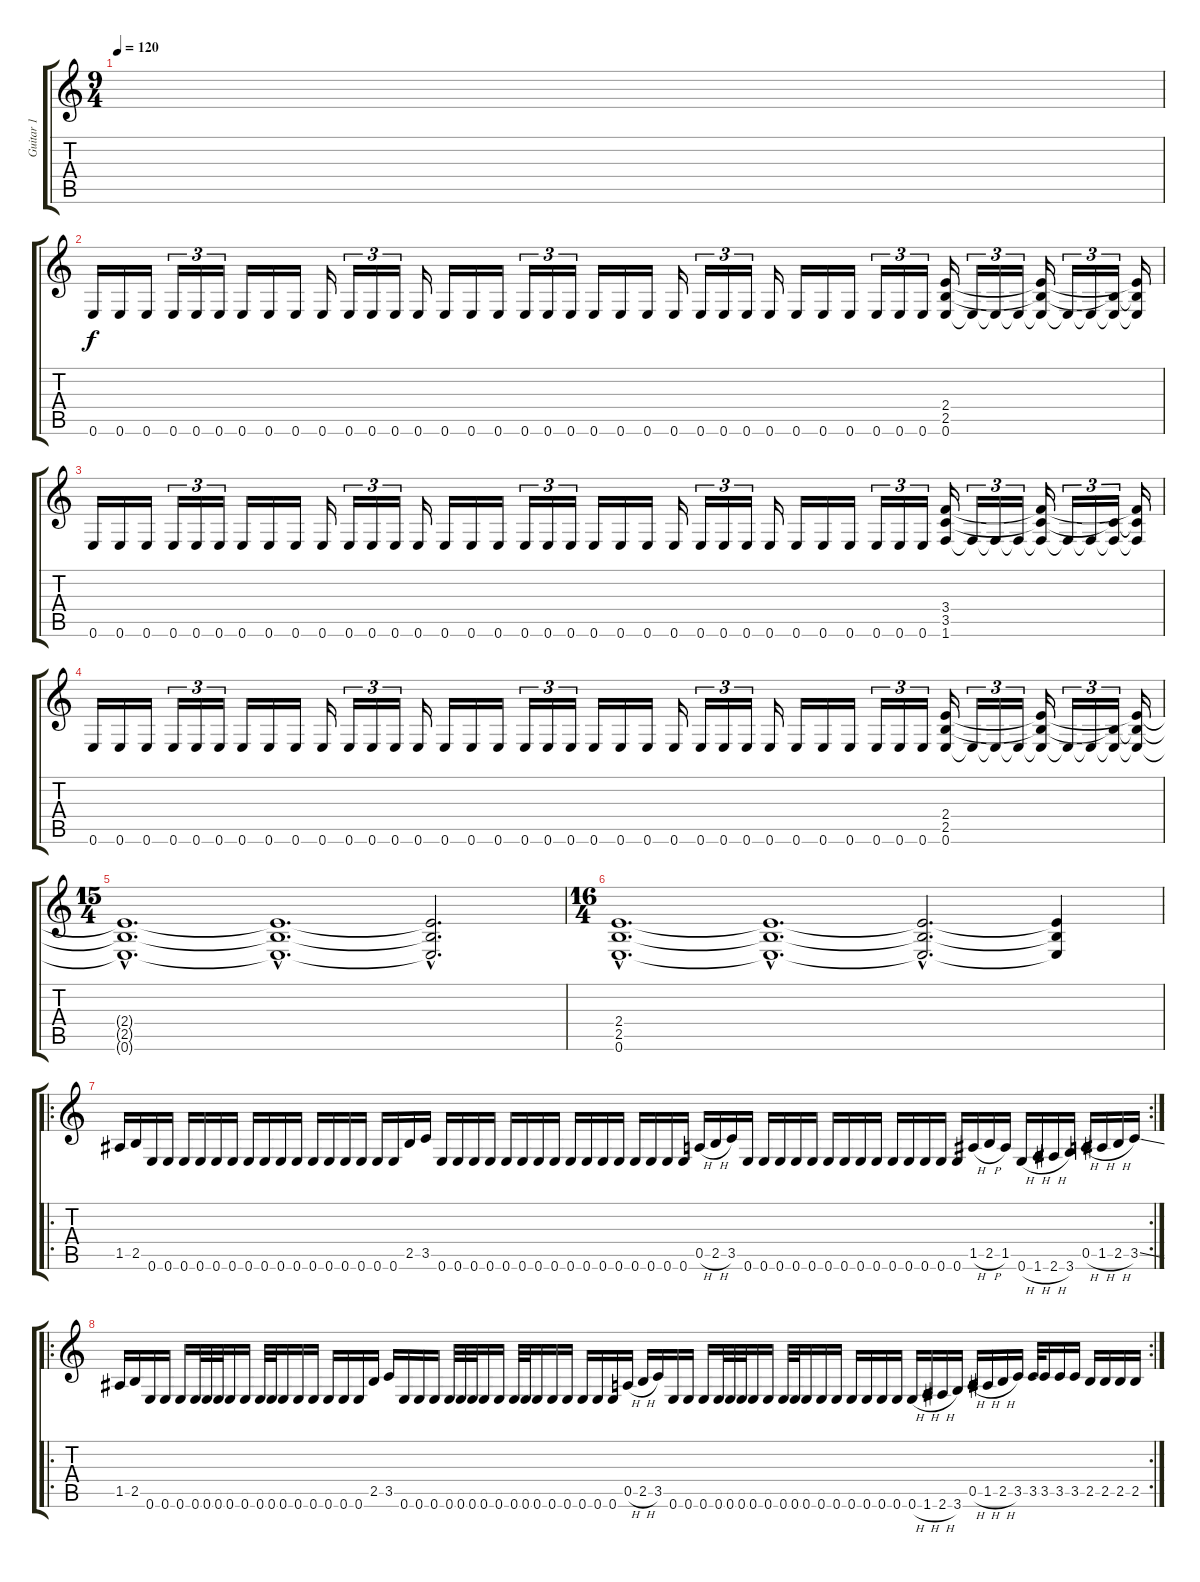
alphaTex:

\track ("Guitar 1" "Guitar 1") {instrument distortionguitar}
\staff {score tabs}
\tuning (E4 B3 G3 D3 A2 E2) {hide}
\ts (9 4)
\tempo 120
\clef g2
\ks c
|
0.6.16 0.6.16 0.6.16 0.6.16{tu (3 2)} 0.6.16{tu (3 2)} 0.6.16{tu (3 2)} 0.6.16 0.6.16 0.6.16 0.6.16 0.6.16{tu (3 2)} 0.6.16{tu (3 2)} 0.6.16{tu (3 2)} 0.6.16 0.6.16 0.6.16 0.6.16 0.6.16{tu (3 2)} 0.6.16{tu (3 2)} 0.6.16{tu (3 2)} 0.6.16 0.6.16 0.6.16 0.6.16 0.6.16{tu (3 2)} 0.6.16{tu (3 2)} 0.6.16{tu (3 2)} 0.6.16 0.6.16 0.6.16 0.6.16 0.6.16{tu (3 2)} 0.6.16{tu (3 2)} 0.6.16{tu (3 2)} (2.4 2.5 0.6).16 0.6{t}.16{tu (3 2)} 0.6{t}.16{tu (3 2)} 0.6{t}.16{tu (3 2)} (2.4{t} 2.5{t} 0.6{t}).16 0.6{t}.16{tu (3 2)} 0.6{t}.16{tu (3 2)} (2.5{t} 0.6{t}).16{tu (3 2)} (2.4{t} 2.5{t} 0.6{t}).16 |
0.6.16 0.6.16 0.6.16 0.6.16{tu (3 2)} 0.6.16{tu (3 2)} 0.6.16{tu (3 2)} 0.6.16 0.6.16 0.6.16 0.6.16 0.6.16{tu (3 2)} 0.6.16{tu (3 2)} 0.6.16{tu (3 2)} 0.6.16 0.6.16 0.6.16 0.6.16 0.6.16{tu (3 2)} 0.6.16{tu (3 2)} 0.6.16{tu (3 2)} 0.6.16 0.6.16 0.6.16 0.6.16 0.6.16{tu (3 2)} 0.6.16{tu (3 2)} 0.6.16{tu (3 2)} 0.6.16 0.6.16 0.6.16 0.6.16 0.6.16{tu (3 2)} 0.6.16{tu (3 2)} 0.6.16{tu (3 2)} (3.4 3.5 1.6).16 1.6{t}.16{tu (3 2)} 1.6{t}.16{tu (3 2)} 1.6{t}.16{tu (3 2)} (3.4{t} 3.5{t} 1.6{t}).16 1.6{t}.16{tu (3 2)} 1.6{t}.16{tu (3 2)} (3.5{t} 1.6{t}).16{tu (3 2)} (3.4{t} 3.5{t} 1.6{t}).16 |
0.6.16 0.6.16 0.6.16 0.6.16{tu (3 2)} 0.6.16{tu (3 2)} 0.6.16{tu (3 2)} 0.6.16 0.6.16 0.6.16 0.6.16 0.6.16{tu (3 2)} 0.6.16{tu (3 2)} 0.6.16{tu (3 2)} 0.6.16 0.6.16 0.6.16 0.6.16 0.6.16{tu (3 2)} 0.6.16{tu (3 2)} 0.6.16{tu (3 2)} 0.6.16 0.6.16 0.6.16 0.6.16 0.6.16{tu (3 2)} 0.6.16{tu (3 2)} 0.6.16{tu (3 2)} 0.6.16 0.6.16 0.6.16 0.6.16 0.6.16{tu (3 2)} 0.6.16{tu (3 2)} 0.6.16{tu (3 2)} (2.4 2.5 0.6).16 0.6{t}.16{tu (3 2)} 0.6{t}.16{tu (3 2)} 0.6{t}.16{tu (3 2)} (2.4{t} 2.5{t} 0.6{t}).16 0.6{t}.16{tu (3 2)} 0.6{t}.16{tu (3 2)} (2.5{t} 0.6{t}).16{tu (3 2)} (2.4{t} 2.5{t} 0.6{t}).16 |
\ts (15 4)
(2.4{hac t} 2.5{hac t} 0.6{hac t}).1{d} (2.4{hac t} 2.5{hac t} 0.6{hac t}).1{d} (2.4{hac t} 2.5{hac t} 0.6{hac t}).2{d} |
\ts (16 4)
(2.4{hac} 2.5{hac} 0.6{hac}).1{d} (2.4{hac t} 2.5{hac t} 0.6{hac t}).1{d} (2.4{hac t} 2.5{hac t} 0.6{hac t}).2{d} (2.4{t} 2.5{t} 0.6{t}).4 |
\ro
\rc 2
1.5.16{volume 14} 2.5.16 0.6.16 0.6.16 0.6.16 0.6.16 0.6.16 0.6.16 0.6.16 0.6.16 0.6.16 0.6.16 0.6.16 0.6.16 0.6.16 0.6.16 0.6.16 0.6.16 2.5.16 3.5.16 0.6.16 0.6.16 0.6.16 0.6.16 0.6.16 0.6.16 0.6.16 0.6.16 0.6.16 0.6.16 0.6.16 0.6.16 0.6.16 0.6.16 0.6.16 0.6.16 0.5{h}.16 2.5{h}.16 3.5.16 0.6.16 0.6.16 0.6.16 0.6.16 0.6.16 0.6.16 0.6.16 0.6.16 0.6.16 0.6.16 0.6.16 0.6.16 0.6.16 0.6.16 1.5{h}.16 2.5{h}.16 1.5.16 0.6{h}.16 1.6{h}.16 2.6{h}.16 3.6.16 0.5{h}.16 1.5{h}.16 2.5{h}.16 3.5{ss}.16 |
\ro
\rc 2
1.5.16 2.5.16 0.6.16 0.6.16 0.6.16 0.6.32 0.6.32 0.6.32 0.6.16 0.6.16 0.6.32 0.6.32 0.6.16 0.6.16 0.6.16 0.6.16 0.6.16 0.6.16 2.5.16 3.5.16 0.6.16 0.6.16 0.6.16 0.6.32 0.6.32 0.6.32 0.6.16 0.6.16 0.6.32 0.6.32 0.6.16 0.6.16 0.6.16 0.6.16 0.6.16 0.6.16 0.5{h}.16 2.5{h}.16 3.5.16 0.6.16 0.6.16 0.6.16 0.6.32 0.6.32 0.6.32 0.6.16 0.6.16 0.6.32 0.6.32 0.6.16 0.6.16 0.6.16 0.6.16 0.6.16 0.6.16 0.6.16 0.6{h}.16 1.6{h}.16 2.6{h}.16 3.6.16 0.5{h}.16 1.5{h}.16 2.5{h}.16 3.5.16 3.5.32 3.5.16 3.5.16 3.5.16 2.5.16 2.5.16 2.5.16 2.5.16
